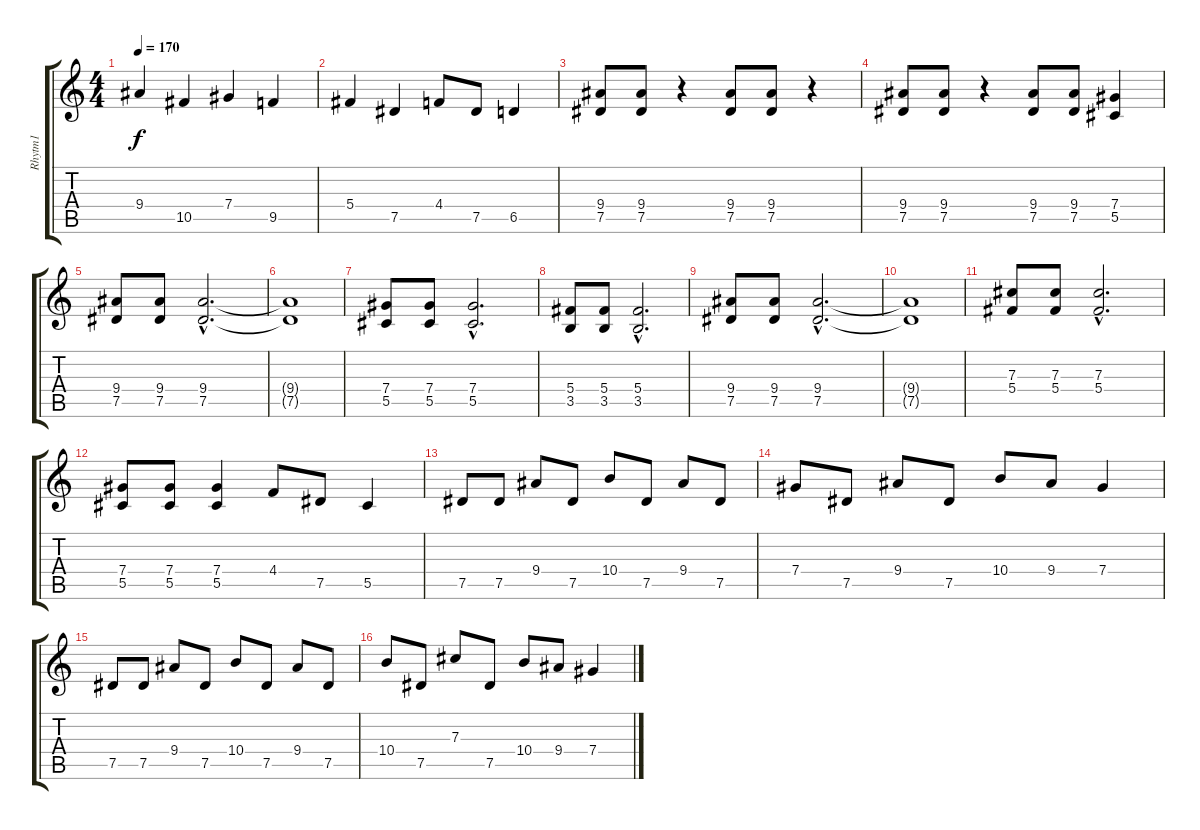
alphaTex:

\track ("Rhytm1" "Rhytm1") {instrument overdrivenguitar}
\staff {score tabs}
\tuning (Eb4 Bb3 Gb3 Db3 Ab2 Eb2) {hide}
\ts (4 4)
\tempo 170
\clef g2
\ks c
9.4.4{dy f} 10.5.4 7.4.4 9.5.4 |
5.4.4 7.5.4 4.4.8 7.5.8 6.5.4 |
(9.4 7.5).8 (9.4 7.5).8 r.4 (9.4 7.5).8 (9.4 7.5).8 r.4 |
(9.4 7.5).8 (9.4 7.5).8 r.4 (9.4 7.5).8 (9.4 7.5).8 (7.4 5.5).4 |
(9.4 7.5).8 (9.4 7.5).8 (9.4{hac} 7.5{hac}).2{d} |
(9.4{t} 7.5{t}).1 |
(7.4 5.5).8 (7.4 5.5).8 (7.4{hac} 5.5{hac}).2{d} |
(5.4 3.5).8 (5.4 3.5).8 (5.4{hac} 3.5{hac}).2{d} |
(9.4 7.5).8 (9.4 7.5).8 (9.4{hac} 7.5{hac}).2{d} |
(9.4{t} 7.5{t}).1 |
(7.3 5.4).8 (7.3 5.4).8 (7.3{hac} 5.4{hac}).2{d} |
(7.4 5.5).8 (7.4 5.5).8 (7.4 5.5).4 4.4.8 7.5.8 5.5.4 |
7.5.8 7.5.8 9.4.8 7.5.8 10.4.8 7.5.8 9.4.8 7.5.8 |
7.4.8 7.5.8 9.4.8 7.5.8 10.4.8 9.4.8 7.4.4 |
7.5.8 7.5.8 9.4.8 7.5.8 10.4.8 7.5.8 9.4.8 7.5.8 |
10.4.8 7.5.8 7.3.8 7.5.8 10.4.8 9.4.8 7.4.4
